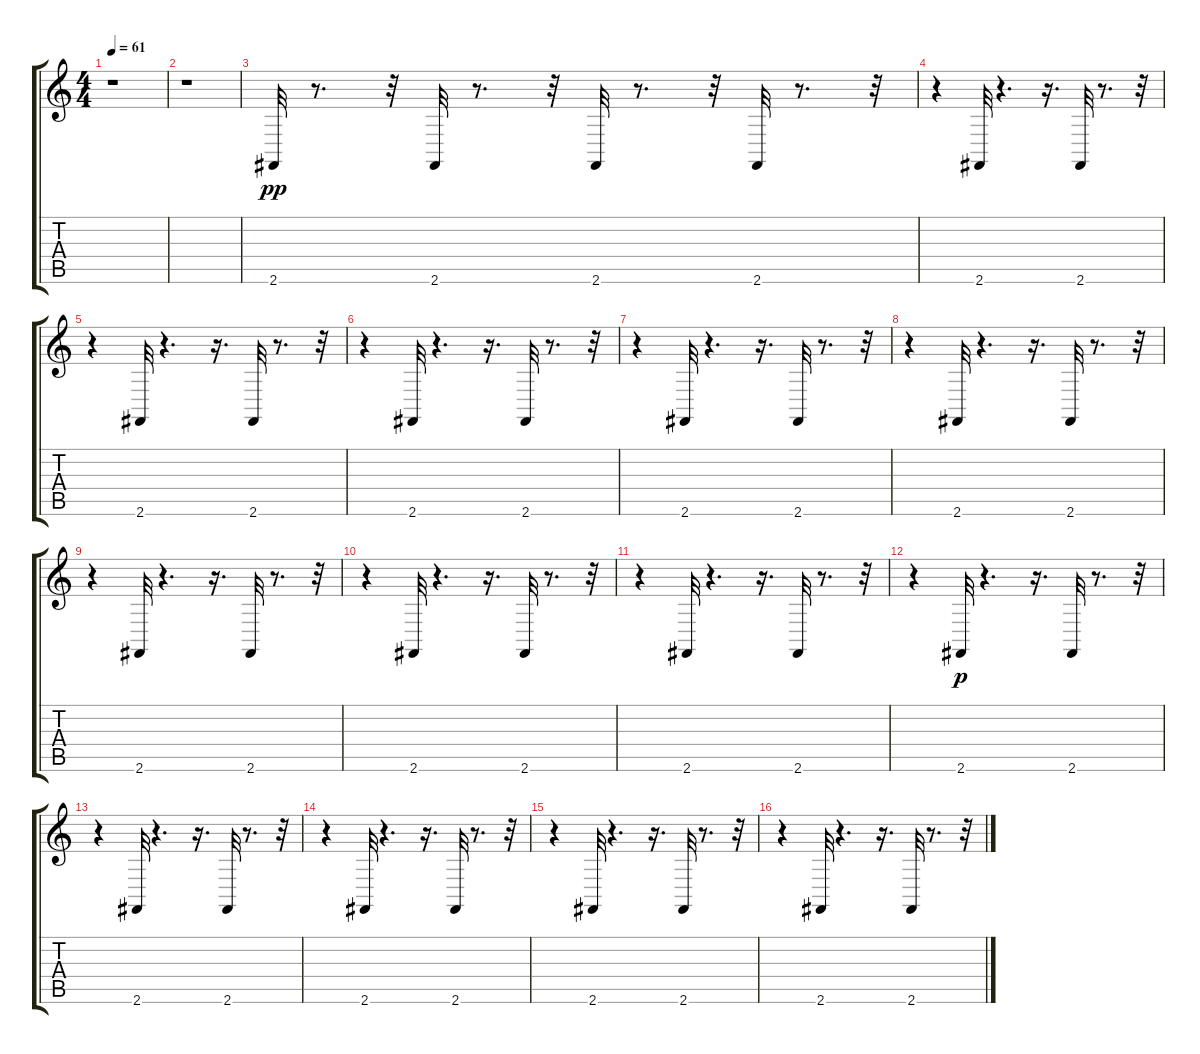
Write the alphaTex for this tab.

\track "" {instrument acousticgrandpiano}
\staff {score tabs}
\tuning (E4 B3 G3 D3 A2 E2) {hide}
\ts (4 4)
\tempo 61
\clef g2
\ks c
r.1{dy pp instrument acousticgrandpiano} |
r.1 |
2.6.32 r.8{d} r.32 2.6.32 r.8{d} r.32 2.6.32 r.8{d} r.32 2.6.32 r.8{d} r.32 |
r.4 2.6.32 r.4{d} r.16{d} 2.6.32 r.8{d} r.32 |
r.4 2.6.32 r.4{d} r.16{d} 2.6.32 r.8{d} r.32 |
r.4 2.6.32 r.4{d} r.16{d} 2.6.32 r.8{d} r.32 |
r.4 2.6.32 r.4{d} r.16{d} 2.6.32 r.8{d} r.32 |
r.4 2.6.32 r.4{d} r.16{d} 2.6.32 r.8{d} r.32 |
r.4 2.6.32 r.4{d} r.16{d} 2.6.32 r.8{d} r.32 |
r.4 2.6.32 r.4{d} r.16{d} 2.6.32 r.8{d} r.32 |
r.4 2.6.32 r.4{d} r.16{d} 2.6.32 r.8{d} r.32 |
r.4 2.6.32{dy p} r.4{d} r.16{d} 2.6.32 r.8{d} r.32 |
r.4 2.6.32 r.4{d} r.16{d} 2.6.32 r.8{d} r.32 |
r.4 2.6.32 r.4{d} r.16{d} 2.6.32 r.8{d} r.32 |
r.4 2.6.32 r.4{d} r.16{d} 2.6.32 r.8{d} r.32 |
r.4 2.6.32 r.4{d} r.16{d} 2.6.32 r.8{d} r.32
